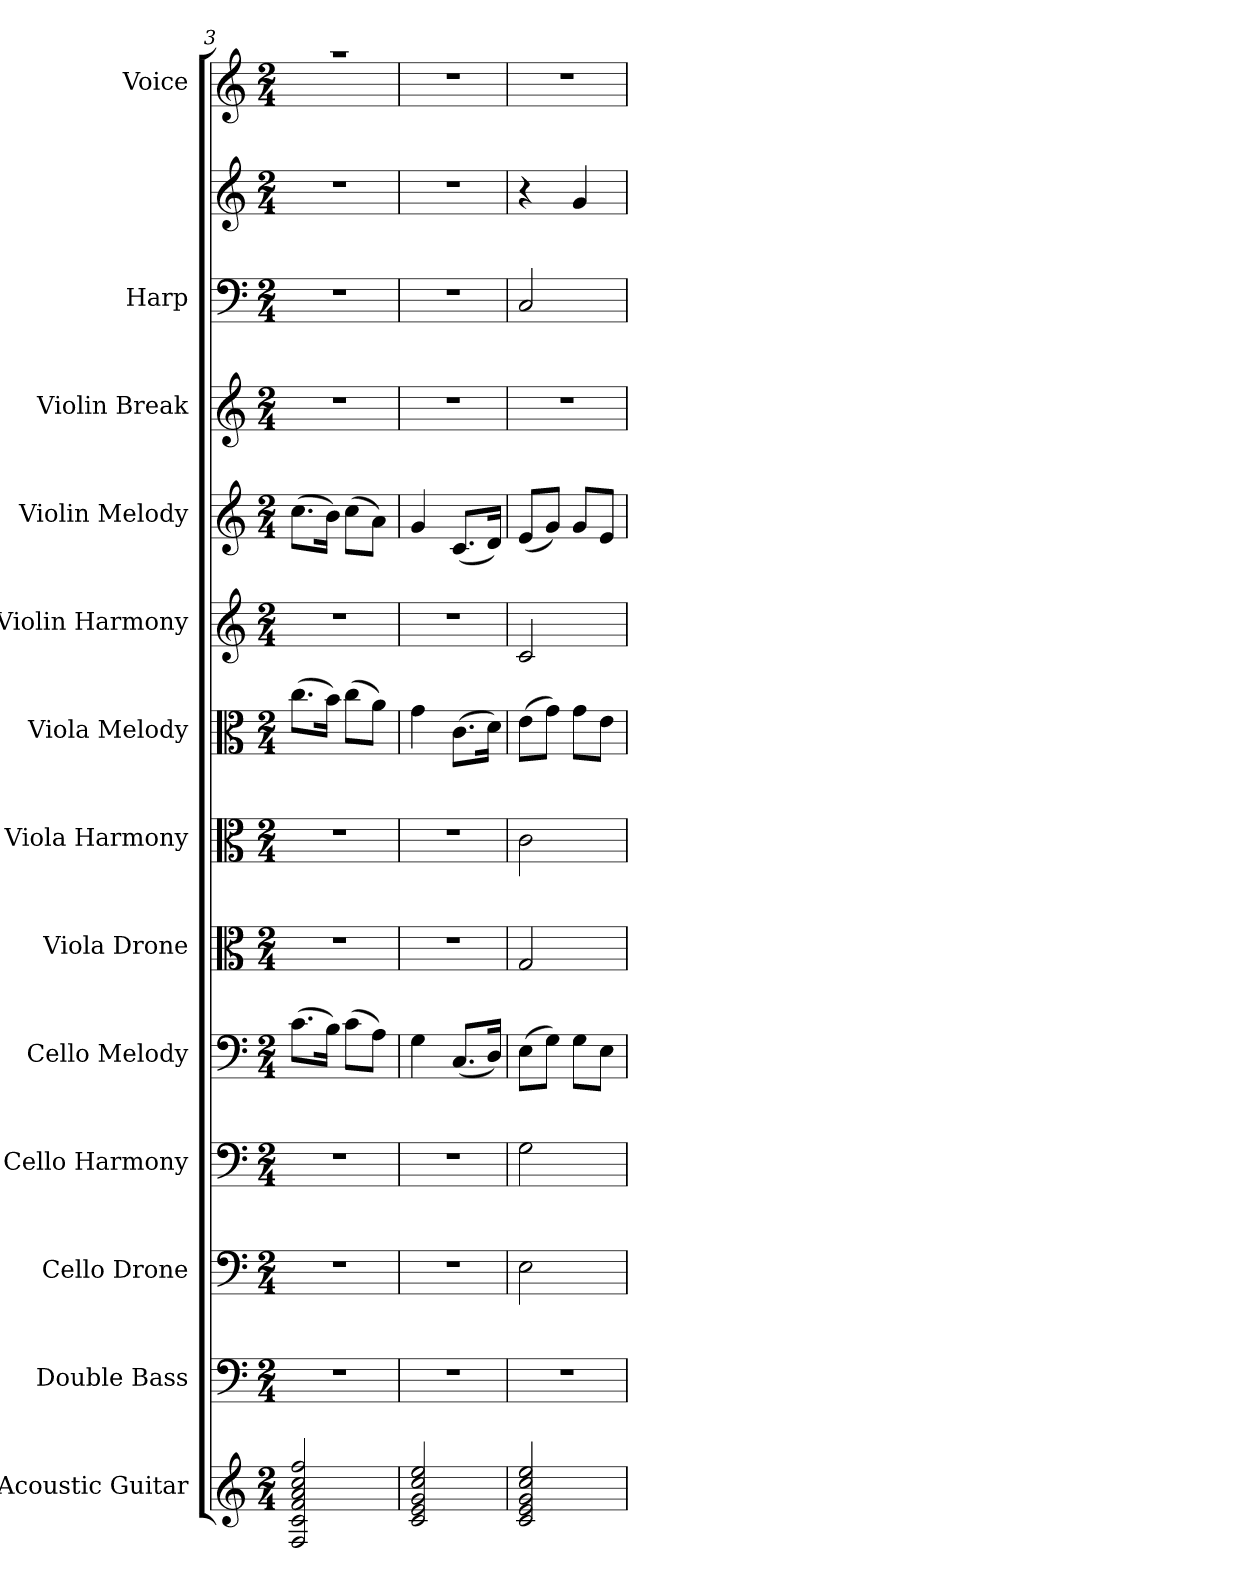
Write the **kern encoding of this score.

**kern	**kern	**kern	**kern	**kern	**kern	**kern	**kern	**kern	**kern	**kern	**kern	**kern	**kern
*part13	*part12	*part11	*part10	*part9	*part8	*part7	*part6	*part5	*part4	*part3	*part2	*part2	*part1
*staff14	*staff13	*staff12	*staff11	*staff10	*staff9	*staff8	*staff7	*staff6	*staff5	*staff4	*staff3	*staff2	*staff1
*I"Acoustic Guitar	*I"Double Bass	*I"Cello Drone	*I"Cello Harmony	*I"Cello Melody	*I"Viola Drone	*I"Viola Harmony	*I"Viola Melody	*I"Violin Harmony	*I"Violin Melody	*I"Violin Break	*I"Harp	*	*I"Voice
*I'A. Gtr.	*I'Bass	*I'Drone	*I'Harmony	*I'Melody	*I'Drone	*I'Harmony	*I'Melody	*I'Harmony	*I'Melody	*I'Break	*I'Hp.	*	*I'Voice
*clefG2	*clefF4	*clefF4	*clefF4	*clefF4	*clefC3	*clefC3	*clefC3	*clefG2	*clefG2	*clefG2	*clefF4	*clefG2	*clefG2
*ITrd7c12	*ITrd7c12	*	*	*	*	*	*	*	*	*	*	*	*
*k[]	*k[]	*k[]	*k[]	*k[]	*k[]	*k[]	*k[]	*k[]	*k[]	*k[]	*k[]	*k[]	*k[]
*C:	*C:	*C:	*C:	*C:	*C:	*C:	*C:	*C:	*C:	*C:	*C:	*C:	*C:
*M2/4	*M2/4	*M2/4	*M2/4	*M2/4	*M2/4	*M2/4	*M2/4	*M2/4	*M2/4	*M2/4	*M2/4	*M2/4	*M2/4
=3	=3	=3	=3	=3	=3	=3	=3	=3	=3	=3	=3	=3	=3
!	!LO:N:vis=1	!LO:N:vis=1	!LO:N:vis=1	!	!LO:N:vis=1	!LO:N:vis=1	!	!LO:N:vis=1	!	!LO:N:vis=1	!LO:N:vis=1	!LO:N:vis=1	!LO:N:vis=1
*	*	*	*	*	*	*	*	*	*	*	*	*	*^
2FFi/ 2Ci 2Fi 2Ai 2ci 2fi	2r	2r	2r	(8.ci\L	2r	2r	(8.cci\L	2r	(8.cci\L	2r	2r	2r	2r	(8.cci\Lyy
.	.	.	.	16Bi\Jk)	.	.	16bi\Jk)	.	16bi\Jk)	.	.	.	.	16bi\Jkyy)
.	.	.	.	(8ci\L	.	.	(8cci\L	.	(8cci\L	.	.	.	.	(8cci\Lyy
.	.	.	.	8Ai\J)	.	.	8ai\J)	.	8ai\J)	.	.	.	.	8ai\Jyy)
=4	=4	=4	=4	=4	=4	=4	=4	=4	=4	=4	=4	=4	=4	=4
!	!LO:N:vis=1	!LO:N:vis=1	!LO:N:vis=1	!	!LO:N:vis=1	!LO:N:vis=1	!	!LO:N:vis=1	!	!LO:N:vis=1	!LO:N:vis=1	!LO:N:vis=1	!LO:N:vis=1	!
2Ci/ 2Ei 2Gi 2ci 2ei	2r	2r	2r	4Gi\	2r	2r	4gi\	2r	4gi/	2r	2r	2r	2r	4gi/yy
.	.	.	.	(8.Ci/L	.	.	(8.ci\L	.	(8.ci/L	.	.	.	.	(8.ci\Lyy
.	.	.	.	16Di/Jk)	.	.	16di\Jk)	.	16di/Jk)	.	.	.	.	16di\Jkyy)
=5	=5	=5	=5	=5	=5	=5	=5	=5	=5	=5	=5	=5	=5	=5
!	!LO:N:vis=1	!	!	!	!	!	!	!	!	!LO:N:vis=1	!	!	!LO:N:vis=1	!
2Ci/ 2Ei 2Gi 2ci 2ei	2r	2Ei\	2Gi\	(8Ei\L	2Gi/	2ci\	(8ei\L	2ci/	(8ei/L	2r	2Ci/	4r	2r	(8ei\Lyy
.	.	.	.	8Gi\J)	.	.	8gi\J)	.	8gi/J)	.	.	.	.	8gi\Jyy)
.	.	.	.	8Gi\L	.	.	8gi\L	.	8gi/L	.	.	4gi/	.	8gi\Lyy
.	.	.	.	8Ei\J	.	.	8ei\J	.	8ei/J	.	.	.	.	8ei\Jyy
*	*	*	*	*	*	*	*	*	*	*	*	*	*v	*v
=	=	=	=	=	=	=	=	=	=	=	=	=	=
*-	*-	*-	*-	*-	*-	*-	*-	*-	*-	*-	*-	*-	*-
